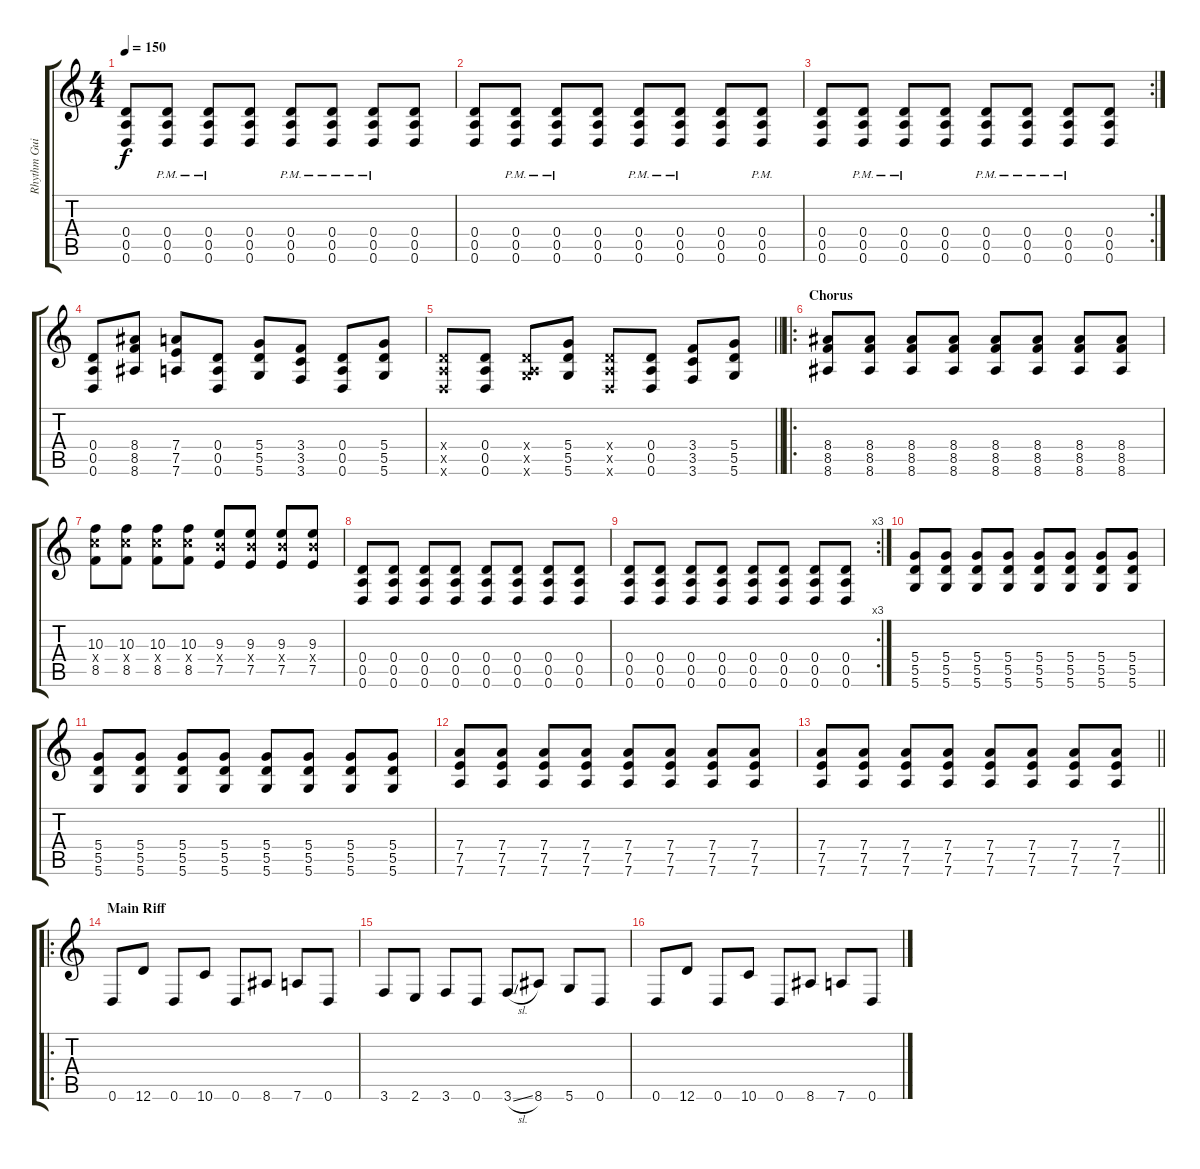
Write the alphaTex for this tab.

\track ("Rhythm Guitar" "Rhythm Gui") {instrument overdrivenguitar}
\staff {score tabs}
\tuning (E4 B3 G3 D3 A2 D2) {hide}
\ts (4 4)
\tempo 150
\clef g2
\ks c
(0.4 0.5 0.6).8{dy f} (0.4{pm} 0.5{pm} 0.6{pm}).8 (0.4{pm} 0.5{pm} 0.6{pm}).8 (0.4 0.5 0.6).8 (0.4{pm} 0.5{pm} 0.6{pm}).8 (0.4{pm} 0.5{pm} 0.6{pm}).8 (0.4{pm} 0.5{pm} 0.6{pm}).8 (0.4 0.5 0.6).8 |
(0.4 0.5 0.6).8 (0.4{pm} 0.5{pm} 0.6{pm}).8 (0.4{pm} 0.5{pm} 0.6{pm}).8 (0.4 0.5 0.6).8 (0.4{pm} 0.5{pm} 0.6{pm}).8 (0.4{pm} 0.5{pm} 0.6{pm}).8 (0.4 0.5 0.6).8 (0.4{pm} 0.5{pm} 0.6{pm}).8 |
\rc 2
(0.4 0.5 0.6).8 (0.4{pm} 0.5{pm} 0.6{pm}).8 (0.4{pm} 0.5{pm} 0.6{pm}).8 (0.4 0.5 0.6).8 (0.4{pm} 0.5{pm} 0.6{pm}).8 (0.4{pm} 0.5{pm} 0.6{pm}).8 (0.4{pm} 0.5{pm} 0.6{pm}).8 (0.4 0.5 0.6).8 |
(0.4 0.5 0.6).8 (8.4 8.5 8.6).8 (7.4 7.5 7.6).8 (0.4 0.5 0.6).8 (5.4 5.5 5.6).8 (3.4 3.5 3.6).8 (0.4 0.5 0.6).8 (5.4 5.5 5.6).8 |
\barLineRight lightlight
(0.4{x} 0.5{x} 0.6{x}).8 (0.4 0.5 0.6).8 (0.4{x} 0.5{x} 5.6{x}).8 (5.4 5.5 5.6).8 (0.4{x} 0.5{x} 0.6{x}).8 (0.4 0.5 0.6).8 (3.4 3.5 3.6).8 (5.4 5.5 5.6).8 |
\ro
\section ("" "Chorus")
(8.4 8.5 8.6).8 (8.4 8.5 8.6).8 (8.4 8.5 8.6).8 (8.4 8.5 8.6).8 (8.4 8.5 8.6).8 (8.4 8.5 8.6).8 (8.4 8.5 8.6).8 (8.4 8.5 8.6).8 |
(10.3 10.4{x} 8.5).8 (10.3 10.4{x} 8.5).8 (10.3 10.4{x} 8.5).8 (10.3 10.4{x} 8.5).8 (9.3 9.4{x} 7.5).8 (9.3 9.4{x} 7.5).8 (9.3 9.4{x} 7.5).8 (9.3 9.4{x} 7.5).8 |
(0.4 0.5 0.6).8 (0.4 0.5 0.6).8 (0.4 0.5 0.6).8 (0.4 0.5 0.6).8 (0.4 0.5 0.6).8 (0.4 0.5 0.6).8 (0.4 0.5 0.6).8 (0.4 0.5 0.6).8 |
\rc 3
(0.4 0.5 0.6).8 (0.4 0.5 0.6).8 (0.4 0.5 0.6).8 (0.4 0.5 0.6).8 (0.4 0.5 0.6).8 (0.4 0.5 0.6).8 (0.4 0.5 0.6).8 (0.4 0.5 0.6).8 |
(5.4 5.5 5.6).8 (5.4 5.5 5.6).8 (5.4 5.5 5.6).8 (5.4 5.5 5.6).8 (5.4 5.5 5.6).8 (5.4 5.5 5.6).8 (5.4 5.5 5.6).8 (5.4 5.5 5.6).8 |
(5.4 5.5 5.6).8 (5.4 5.5 5.6).8 (5.4 5.5 5.6).8 (5.4 5.5 5.6).8 (5.4 5.5 5.6).8 (5.4 5.5 5.6).8 (5.4 5.5 5.6).8 (5.4 5.5 5.6).8 |
(7.4 7.5 7.6).8 (7.4 7.5 7.6).8 (7.4 7.5 7.6).8 (7.4 7.5 7.6).8 (7.4 7.5 7.6).8 (7.4 7.5 7.6).8 (7.4 7.5 7.6).8 (7.4 7.5 7.6).8 |
\barLineRight lightlight
(7.4 7.5 7.6).8 (7.4 7.5 7.6).8 (7.4 7.5 7.6).8 (7.4 7.5 7.6).8 (7.4 7.5 7.6).8 (7.4 7.5 7.6).8 (7.4 7.5 7.6).8 (7.4 7.5 7.6).8 |
\ro
\section ("" "Main Riff")
0.6.8 12.6.8 0.6.8 10.6.8 0.6.8 8.6.8 7.6.8 0.6.8 |
3.6.8 2.6.8 3.6.8 0.6.8 3.6{sl}.8 8.6.8 5.6.8 0.6.8 |
0.6.8 12.6.8 0.6.8 10.6.8 0.6.8 8.6.8 7.6.8 0.6.8
